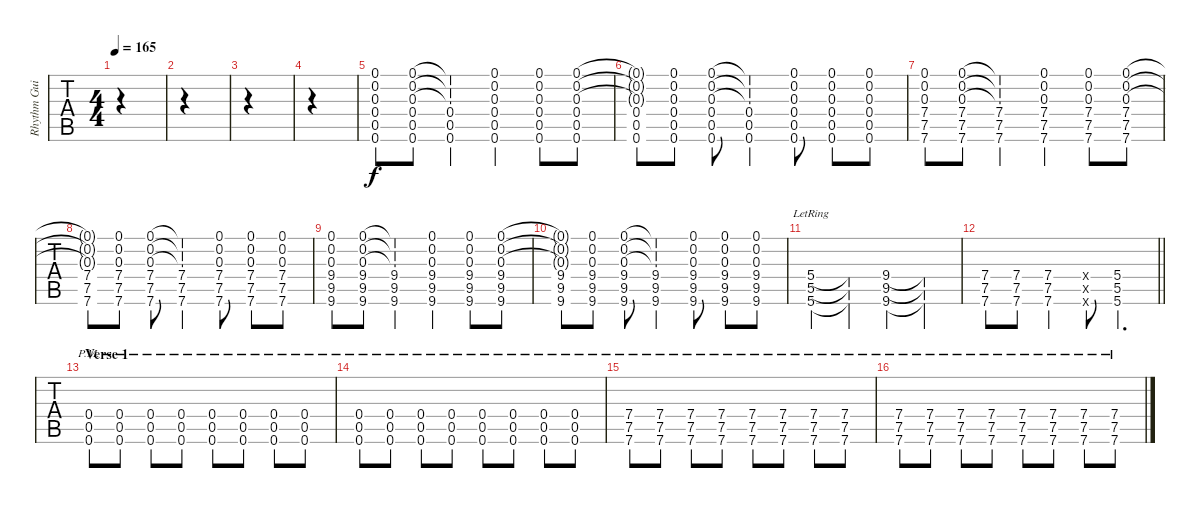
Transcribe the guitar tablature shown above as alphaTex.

\track ("Rhythm Guitar" "Rhythm Gui") {instrument overdrivenguitar}
\staff {tabs}
\tuning (D4 A3 Gb3 D3 A2 D2) {hide}
\ts (4 4)
\tempo 165
\clef g2
\ks eminor
|
|
|
|
(0.1 0.2 0.3 0.4 0.5 0.6).8 (0.1 0.2 0.3 0.4 0.5 0.6).8 (0.1{t} 0.2{t} 0.3{t} 0.4 0.5 0.6).4 (0.1 0.2 0.3 0.4 0.5 0.6).4 (0.1 0.2 0.3 0.4 0.5 0.6).8 (0.1 0.2 0.3 0.4 0.5 0.6).8 |
(0.1{t} 0.2{t} 0.3{t} 0.4 0.5 0.6).8 (0.1 0.2 0.3 0.4 0.5 0.6).8 (0.1 0.2 0.3 0.4 0.5 0.6).8 (0.1{t} 0.2{t} 0.3{t} 0.4 0.5 0.6).4 (0.1 0.2 0.3 0.4 0.5 0.6).8 (0.1 0.2 0.3 0.4 0.5 0.6).8 (0.1 0.2 0.3 0.4 0.5 0.6).8 |
(0.1 0.2 0.3 7.4 7.5 7.6).8 (0.1 0.2 0.3 7.4 7.5 7.6).8 (0.1{t} 0.2{t} 0.3{t} 7.4 7.5 7.6).4 (0.1 0.2 0.3 7.4 7.5 7.6).4 (0.1 0.2 0.3 7.4 7.5 7.6).8 (0.1 0.2 0.3 7.4 7.5 7.6).8 |
(0.1{t} 0.2{t} 0.3{t} 7.4 7.5 7.6).8 (0.1 0.2 0.3 7.4 7.5 7.6).8 (0.1 0.2 0.3 7.4 7.5 7.6).8 (0.1{t} 0.2{t} 0.3{t} 7.4 7.5 7.6).4 (0.1 0.2 0.3 7.4 7.5 7.6).8 (0.1 0.2 0.3 7.4 7.5 7.6).8 (0.1 0.2 0.3 7.4 7.5 7.6).8 |
(0.1 0.2 0.3 9.4 9.5 9.6).8 (0.1 0.2 0.3 9.4 9.5 9.6).8 (0.1{t} 0.2{t} 0.3{t} 9.4 9.5 9.6).4 (0.1 0.2 0.3 9.4 9.5 9.6).4 (0.1 0.2 0.3 9.4 9.5 9.6).8 (0.1 0.2 0.3 9.4 9.5 9.6).8 |
(0.1{t} 0.2{t} 0.3{t} 9.4 9.5 9.6).8 (0.1 0.2 0.3 9.4 9.5 9.6).8 (0.1 0.2 0.3 9.4 9.5 9.6).8 (0.1{t} 0.2{t} 0.3{t} 9.4 9.5 9.6).4 (0.1 0.2 0.3 9.4 9.5 9.6).8 (0.1 0.2 0.3 9.4 9.5 9.6).8 (0.1 0.2 0.3 9.4 9.5 9.6).8 |
(5.4{lr} 5.5{lr} 5.6{lr}).4 (5.4{t} 5.5{t} 5.6{t}).4 (9.4 9.5 9.6).4 (9.4{t} 9.5{t} 9.6{t}).4 |
\barLineRight lightlight
(7.4 7.5 7.6).8 (7.4 7.5 7.6).8 (7.4 7.5 7.6).4 (0.4{x} 0.5{x} 0.6{x}).8 (5.4 5.5 5.6).4{d} |
\section ("" "Verse 1")
(0.4{pm} 0.5{pm} 0.6{pm}).8 (0.4{pm} 0.5{pm} 0.6{pm}).8 (0.4{pm} 0.5{pm} 0.6{pm}).8 (0.4{pm} 0.5{pm} 0.6{pm}).8 (0.4{pm} 0.5{pm} 0.6{pm}).8 (0.4{pm} 0.5{pm} 0.6{pm}).8 (0.4{pm} 0.5{pm} 0.6{pm}).8 (0.4{pm} 0.5{pm} 0.6{pm}).8 |
(0.4{pm} 0.5{pm} 0.6{pm}).8 (0.4{pm} 0.5{pm} 0.6{pm}).8 (0.4{pm} 0.5{pm} 0.6{pm}).8 (0.4{pm} 0.5{pm} 0.6{pm}).8 (0.4{pm} 0.5{pm} 0.6{pm}).8 (0.4{pm} 0.5{pm} 0.6{pm}).8 (0.4{pm} 0.5{pm} 0.6{pm}).8 (0.4{pm} 0.5{pm} 0.6{pm}).8 |
(7.4{pm} 7.5{pm} 7.6{pm}).8 (7.4{pm} 7.5{pm} 7.6{pm}).8 (7.4{pm} 7.5{pm} 7.6{pm}).8 (7.4{pm} 7.5{pm} 7.6{pm}).8 (7.4{pm} 7.5{pm} 7.6{pm}).8 (7.4{pm} 7.5{pm} 7.6{pm}).8 (7.4{pm} 7.5{pm} 7.6{pm}).8 (7.4{pm} 7.5{pm} 7.6{pm}).8 |
(7.4{pm} 7.5{pm} 7.6{pm}).8 (7.4{pm} 7.5{pm} 7.6{pm}).8 (7.4{pm} 7.5{pm} 7.6{pm}).8 (7.4{pm} 7.5{pm} 7.6{pm}).8 (7.4{pm} 7.5{pm} 7.6{pm}).8 (7.4{pm} 7.5{pm} 7.6{pm}).8 (7.4{pm} 7.5{pm} 7.6{pm}).8 (7.4{pm} 7.5{pm} 7.6{pm}).8
